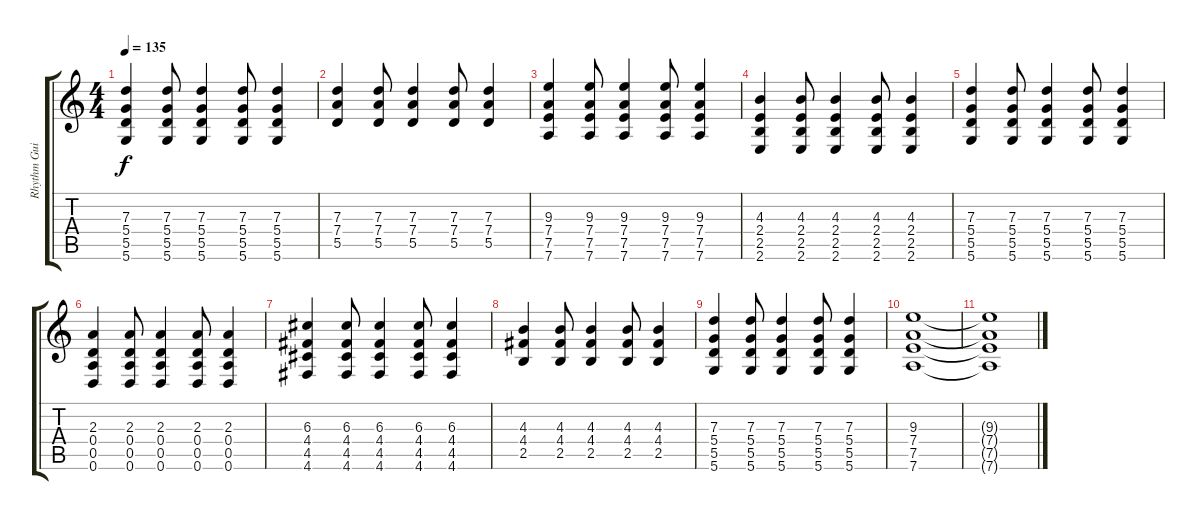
\track ("Rhythm Guitar II (Marek)" "Rhythm Gui") {instrument distortionguitar}
\staff {score tabs}
\tuning (E4 B3 G3 D3 A2 D2) {hide}
\ts (4 4)
\tempo 135
\clef g2
\ks c
(7.3 5.4 5.5 5.6).4{dy f} (7.3 5.4 5.5 5.6).8 (7.3 5.4 5.5 5.6).4 (7.3 5.4 5.5 5.6).8 (7.3 5.4 5.5 5.6).4 |
(7.3 7.4 5.5).4 (7.3 7.4 5.5).8 (7.3 7.4 5.5).4 (7.3 7.4 5.5).8 (7.3 7.4 5.5).4 |
(9.3 7.4 7.5 7.6).4 (9.3 7.4 7.5 7.6).8 (9.3 7.4 7.5 7.6).4 (9.3 7.4 7.5 7.6).8 (9.3 7.4 7.5 7.6).4 |
(4.3 2.4 2.5 2.6).4 (4.3 2.4 2.5 2.6).8 (4.3 2.4 2.5 2.6).4 (4.3 2.4 2.5 2.6).8 (4.3 2.4 2.5 2.6).4 |
(7.3 5.4 5.5 5.6).4 (7.3 5.4 5.5 5.6).8 (7.3 5.4 5.5 5.6).4 (7.3 5.4 5.5 5.6).8 (7.3 5.4 5.5 5.6).4 |
(2.3 0.4 0.5 0.6).4 (2.3 0.4 0.5 0.6).8 (2.3 0.4 0.5 0.6).4 (2.3 0.4 0.5 0.6).8 (2.3 0.4 0.5 0.6).4 |
(6.3 4.4 4.5 4.6).4 (6.3 4.4 4.5 4.6).8 (6.3 4.4 4.5 4.6).4 (6.3 4.4 4.5 4.6).8 (6.3 4.4 4.5 4.6).4 |
(4.3 4.4 2.5).4 (4.3 4.4 2.5).8 (4.3 4.4 2.5).4 (4.3 4.4 2.5).8 (4.3 4.4 2.5).4 |
(7.3 5.4 5.5 5.6).4 (7.3 5.4 5.5 5.6).8 (7.3 5.4 5.5 5.6).4 (7.3 5.4 5.5 5.6).8 (7.3 5.4 5.5 5.6).4 |
(9.3 7.4 7.5 7.6).1{volume 7} |
(9.3{t} 7.4{t} 7.5{t} 7.6{t}).1
